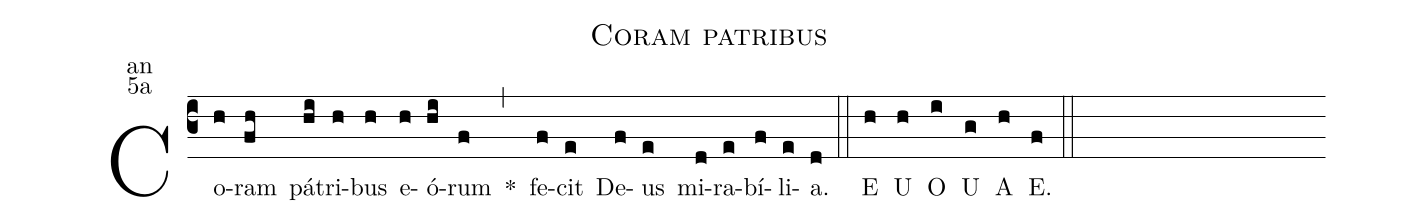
name:Coram patribus;
office-part:an;
mode:5a;
%%
(c3) Co(h)ram(fh) pá(hi)tri(h)bus(h) e(h)ó(hi)rum(f) <sp>*</sp>(,) fe(f)cit(e) De(f)us(e) mi(d)ra(e)bí(f)li(e)a.(d) (::)
<eu>E(h) U(h) O(i) U(g) A(h) E.(f) </eu>(::)
